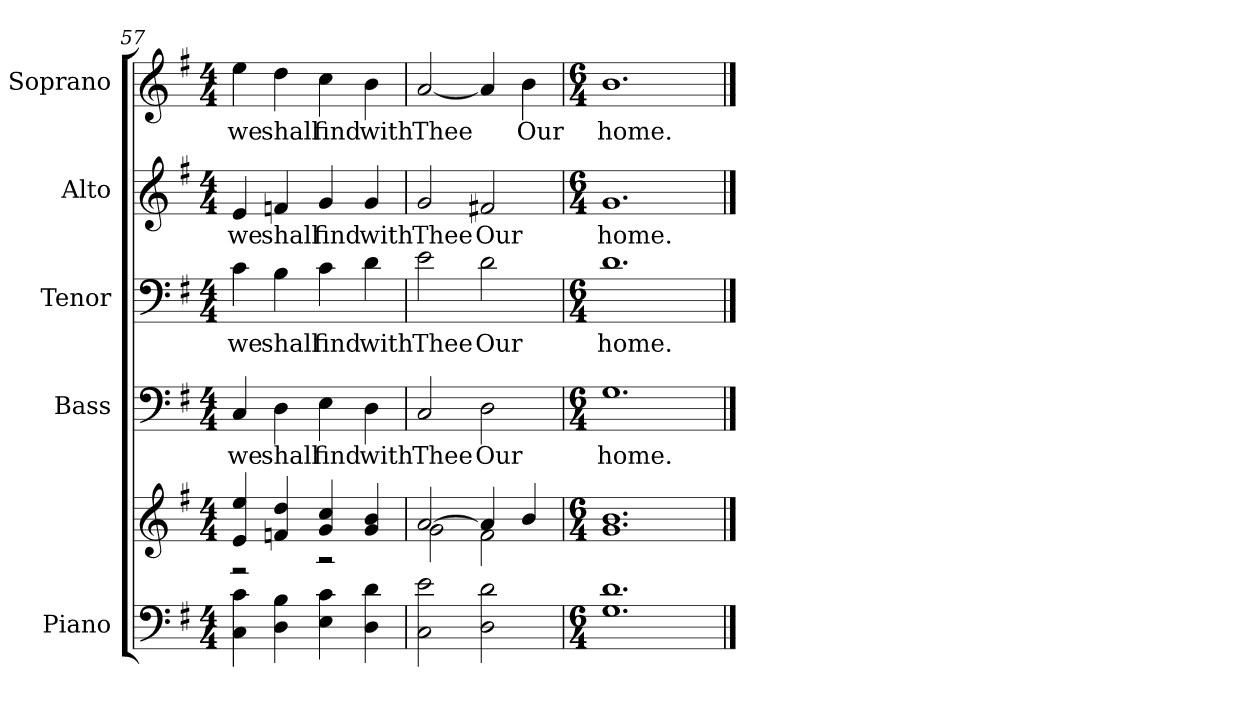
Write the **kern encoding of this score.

**kern	**kern	**kern	**text	**kern	**text	**kern	**text	**kern	**text
*part5	*part5	*part4	*part4	*part3	*part3	*part2	*part2	*part1	*part1
*staff6	*staff5	*staff4	*staff4	*staff3	*staff3	*staff2	*staff2	*staff1	*staff1
*I"Piano	*	*I"Bass	*	*I"Tenor	*	*I"Alto	*	*I"Soprano	*
*I'Pno.	*	*I'B.	*	*I'T.	*	*I'A.	*	*I'S.	*
!!LO:PB:g=z
*clefF4	*clefG2	*clefF4	*	*clefF4	*	*clefG2	*	*clefG2	*
*k[f#]	*k[f#]	*k[f#]	*	*k[f#]	*	*k[f#]	*	*k[f#]	*
*G:	*G:	*G:	*	*G:	*	*G:	*	*G:	*
*M4/4	*M4/4	*M4/4	*	*M4/4	*	*M4/4	*	*M4/4	*
=57	=57	=57	=57	=57	=57	=57	=57	=57	=57
*	*^	*	*	*	*	*	*	*	*
!	!	!	!	!LO:LY:b:color=#000000	!	!	!	!	!	!
!	!	!	!	!	!	!LO:LY:b:color=#000000	!	!	!	!
!	!	!	!	!	!	!	!	!LO:LY:b:color=#000000	!	!
!	!	!	!	!	!	!	!	!	!	!LO:LY:b:color=#000000
4Ci\ 4ci	4ei/ 4eei	2r	4Ci/	we	4ci\	we	4ei/	we	4eei\	we
!	!	!	!	!LO:LY:b:color=#000000	!	!	!	!	!	!
!	!	!	!	!	!	!LO:LY:b:color=#000000	!	!	!	!
!	!	!	!	!	!	!	!	!LO:LY:b:color=#000000	!	!
!	!	!	!	!	!	!	!	!	!	!LO:LY:b:color=#000000
4Di\ 4Bi	4fni/ 4ddi	.	4Di\	shall	4Bi\	shall	4fni/	shall	4ddi\	shall
!	!	!	!	!LO:LY:b:color=#000000	!	!	!	!	!	!
!	!	!	!	!	!	!LO:LY:b:color=#000000	!	!	!	!
!	!	!	!	!	!	!	!	!LO:LY:b:color=#000000	!	!
!	!	!	!	!	!	!	!	!	!	!LO:LY:b:color=#000000
4Ei\ 4ci	4gi/ 4cci	2r	4Ei\	find	4ci\	find	4gi/	find	4cci\	find
!	!	!	!	!LO:LY:b:color=#000000	!	!	!	!	!	!
!	!	!	!	!	!	!LO:LY:b:color=#000000	!	!	!	!
!	!	!	!	!	!	!	!	!LO:LY:b:color=#000000	!	!
!	!	!	!	!	!	!	!	!	!	!LO:LY:b:color=#000000
4Di\ 4di	4gi/ 4bi	.	4Di\	with	4di\	with	4gi/	with	4bi\	with
=58	=58	=58	=58	=58	=58	=58	=58	=58	=58	=58
!	!	!	!	!LO:LY:b:color=#000000	!	!	!	!	!	!
!	!	!	!	!	!	!LO:LY:b:color=#000000	!	!	!	!
!	!	!	!	!	!	!	!	!LO:LY:b:color=#000000	!	!
!	!	!	!	!	!	!	!	!	!	!LO:LY:b:color=#000000
2Ci\ 2ei	[>2ai/	2gi\	2Ci/	Thee	2ei\	Thee	2gi/	Thee	[<2ai/	Thee
!	!	!	!	!LO:LY:b:color=#000000	!	!	!	!	!	!
!	!	!	!	!	!	!LO:LY:b:color=#000000	!	!	!	!
!	!	!	!	!	!	!	!	!LO:LY:b:color=#000000	!	!
2Di\ 2di	4ai/]	2f#i\	2Di\	Our	2di\	Our	2f#Xi/	Our	4ai/]	.
!	!	!	!	!	!	!	!	!	!	!LO:LY:b:color=#000000
.	4bi/	.	.	.	.	.	.	.	4bi\	Our
*	*v	*v	*	*	*	*	*	*	*	*
=59	=59	=59	=59	=59	=59	=59	=59	=59	=59
*M6/4	*M6/4	*M6/4	*	*M6/4	*	*M6/4	*	*M6/4	*
!	!	!	!LO:LY:b:color=#000000	!	!	!	!	!	!
!	!	!	!	!	!LO:LY:b:color=#000000	!	!	!	!
!	!	!	!	!	!	!	!LO:LY:b:color=#000000	!	!
!	!	!	!	!	!	!	!	!	!LO:LY:b:color=#000000
1.Gi 1.di	1.gi 1.bi	1.Gi	home.	1.di	home.	1.gi	home.	1.bi	home.
==	==	==	==	==	==	==	==	==	==
*-	*-	*-	*-	*-	*-	*-	*-	*-	*-
